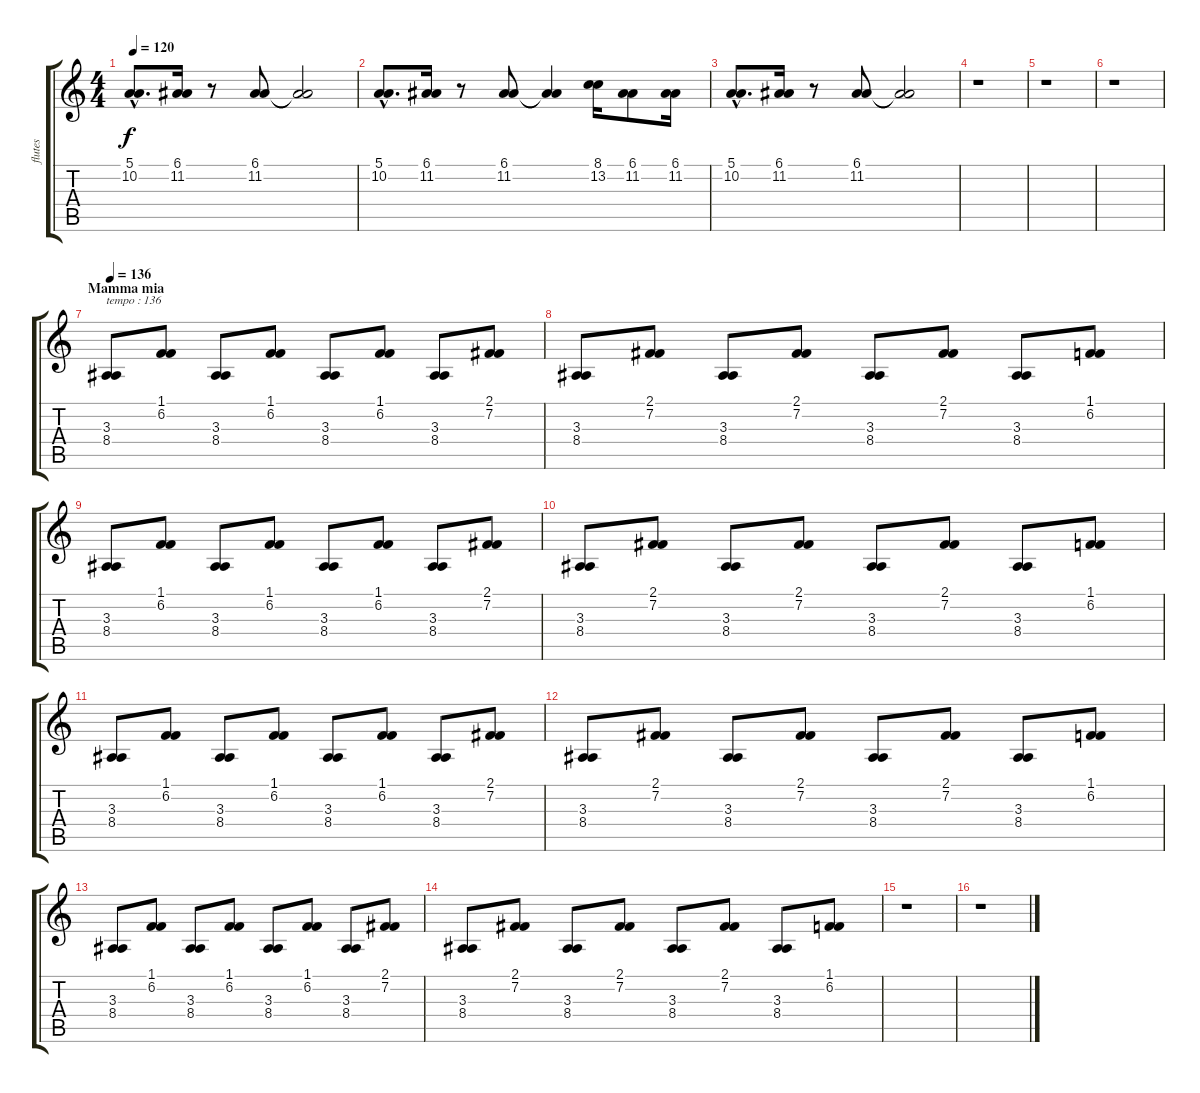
\track ("flutes" "flutes") {instrument flute}
\staff {score tabs}
\tuning (E4 B3 G3 D3 A2 E2) {hide}
\ts (4 4)
\tempo 120
\clef g2
\ks c
(5.1{hac} 10.2{hac}).8{d dy f} (6.1 11.2).16 r.8 (6.1 11.2).8 (6.1{t} 11.2{t}).2 |
(5.1{hac} 10.2{hac}).8{d} (6.1 11.2).16 r.8 (6.1 11.2).8 (6.1{t} 11.2{t}).4 (8.1 13.2).16 (6.1 11.2).8 (6.1 11.2).16 |
(5.1{hac} 10.2{hac}).8{d} (6.1 11.2).16 r.8 (6.1 11.2).8 (6.1{t} 11.2{t}).2 |
r.1 |
r.1 |
r.1 |
\section ("" "Mamma mia")
\tempo 136
(3.3 8.4).8{txt "tempo : 136"} (1.1 6.2).8 (3.3 8.4).8 (1.1 6.2).8 (3.3 8.4).8 (1.1 6.2).8 (3.3 8.4).8 (2.1 7.2).8 |
(3.3 8.4).8 (2.1 7.2).8 (3.3 8.4).8 (2.1 7.2).8 (3.3 8.4).8 (2.1 7.2).8 (3.3 8.4).8 (1.1 6.2).8 |
(3.3 8.4).8 (1.1 6.2).8 (3.3 8.4).8 (1.1 6.2).8 (3.3 8.4).8 (1.1 6.2).8 (3.3 8.4).8 (2.1 7.2).8 |
(3.3 8.4).8 (2.1 7.2).8 (3.3 8.4).8 (2.1 7.2).8 (3.3 8.4).8 (2.1 7.2).8 (3.3 8.4).8 (1.1 6.2).8 |
(3.3 8.4).8 (1.1 6.2).8 (3.3 8.4).8 (1.1 6.2).8 (3.3 8.4).8 (1.1 6.2).8 (3.3 8.4).8 (2.1 7.2).8 |
(3.3 8.4).8 (2.1 7.2).8 (3.3 8.4).8 (2.1 7.2).8 (3.3 8.4).8 (2.1 7.2).8 (3.3 8.4).8 (1.1 6.2).8 |
(3.3 8.4).8 (1.1 6.2).8 (3.3 8.4).8 (1.1 6.2).8 (3.3 8.4).8 (1.1 6.2).8 (3.3 8.4).8 (2.1 7.2).8 |
(3.3 8.4).8 (2.1 7.2).8 (3.3 8.4).8 (2.1 7.2).8 (3.3 8.4).8 (2.1 7.2).8 (3.3 8.4).8 (1.1 6.2).8 |
r.1 |
r.1
